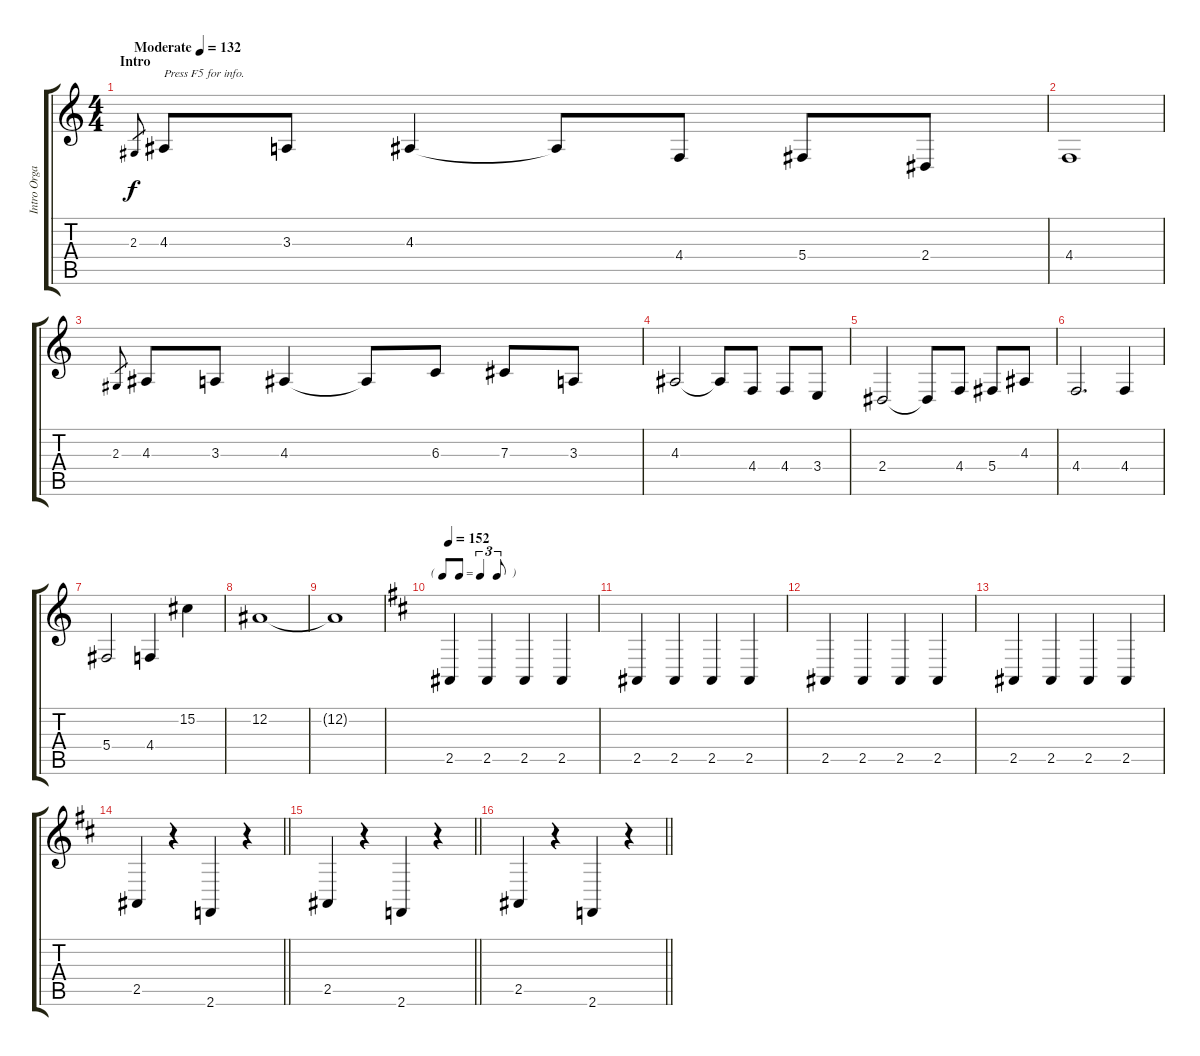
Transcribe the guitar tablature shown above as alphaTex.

\track ("Intro Organ + Bass" "Intro Orga") {instrument churchorgan}
\staff {score tabs}
\tuning (Eb4 Bb3 Gb3 Db3 Ab2 Eb2) {hide}
\ts (4 4)
\section ("" "Intro")
\tempo (132 "Moderate")
\clef g2
\ks c
2.3.8{gr dy f instrument churchorgan} 4.3.8{txt "Press F5 for info."} 3.3.8 4.3.4 4.3{t}.8 4.4.8 5.4.8 2.4.8 |
4.4.1 |
2.3.8{gr} 4.3.8 3.3.8 4.3.4 4.3{t}.8 6.3.8 7.3.8 3.3.8 |
4.3.2 4.3{t}.8 4.4.8 4.4.8 3.4.8 |
2.4.2 2.4{t}.8 4.4.8 5.4.8 4.3.8 |
4.4.2{d} 4.4.4 |
5.4.2 4.4.4 15.2.4 |
12.2.1 |
12.2{t}.1 |
\tf triplet8th
\tempo 152
\ks d
2.5.4{instrument electricbasspick} 2.5.4 2.5.4 2.5.4 |
2.5.4 2.5.4 2.5.4 2.5.4 |
2.5.4 2.5.4 2.5.4 2.5.4 |
2.5.4 2.5.4 2.5.4 2.5.4 |
\barLineRight lightlight
2.5.4 r.4 2.6.4 r.4 |
\barLineRight lightlight
2.5.4 r.4 2.6.4 r.4 |
\barLineRight lightlight
2.5.4 r.4 2.6.4 r.4
